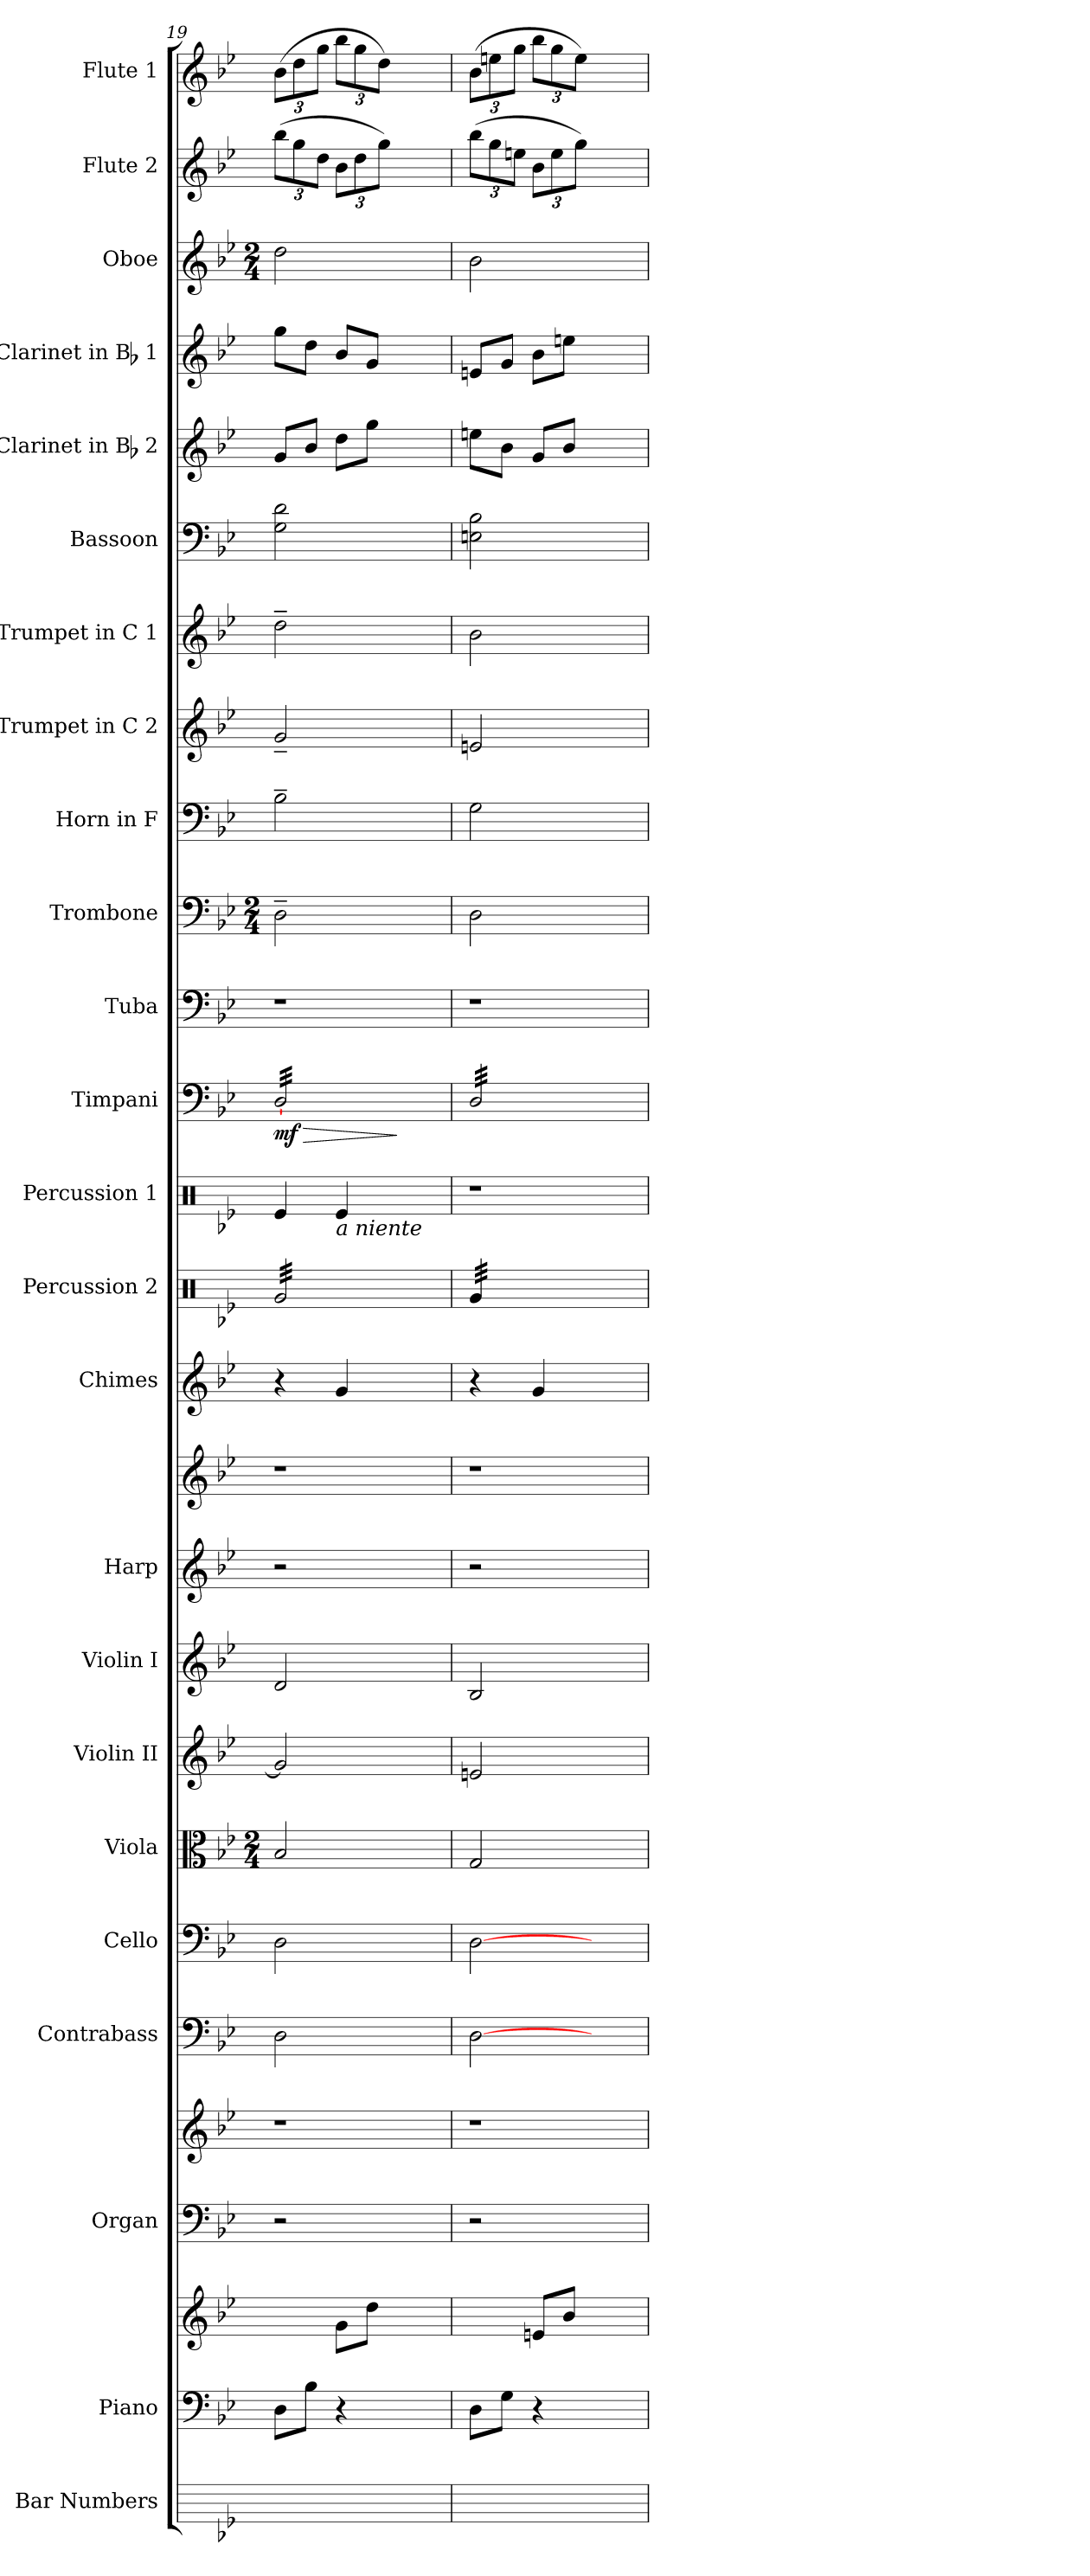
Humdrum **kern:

**kern	**kern	**kern	**kern	**kern	**kern	**kern	**kern	**kern	**kern	**kern	**kern	**kern	**kern	**kern	**kern	**dynam	**kern	**kern	**kern	**kern	**kern	**kern	**kern	**kern	**kern	**kern	**kern
*part24	*part23	*part23	*part22	*part22	*part21	*part20	*part19	*part18	*part17	*part16	*part16	*part15	*part14	*part13	*part12	*part12	*part11	*part10	*part9	*part8	*part7	*part6	*part5	*part4	*part3	*part2	*part1
*staff27	*staff26	*staff25	*staff24	*staff23	*staff22	*staff21	*staff20	*staff19	*staff18	*staff17	*staff16	*staff15	*staff14	*staff13	*staff12	*staff12	*staff11	*staff10	*staff9	*staff8	*staff7	*staff6	*staff5	*staff4	*staff3	*staff2	*staff1
*I"Bar Numbers	*I"Piano	*	*I"Organ	*	*I"Contrabass	*I"Cello	*I"Viola	*I"Violin II	*I"Violin I	*I"Harp	*	*I"Chimes	*I"Percussion 2	*I"Percussion 1	*I"Timpani	*	*I"Tuba	*I"Trombone	*I"Horn in F	*I"Trumpet in C 2	*I"Trumpet in C 1	*I"Bassoon	*I"Clarinet in Bb 2	*I"Clarinet in Bb 1	*I"Oboe	*I"Flute 2	*I"Flute 1
*	*I'Pno.	*	*I'Org.	*	*I'Cb.	*	*I'Vla.	*I'Vln. II	*I'Vln. I	*I'Hp.	*	*I'Chm.	*I'Perc. 2	*I'Perc. 1	*I'Timp.	*	*I'Tuba	*I'Tbn.	*	*I'Tpt 2	*I'Tpt 1	*I'Bsn.	*I'Cl 2	*I'Cl 1	*I'Ob.	*I'Fl 2	*I'Fl 1
*	*clefF4	*clefG2	*clefF4	*clefG2	*clefF4	*clefF4	*clefC3	*clefG2	*clefG2	*clefG2	*clefG2	*clefG2	*clefX	*clefX	*clefF4	*	*clefF4	*clefF4	*clefF4	*clefG2	*clefG2	*clefF4	*clefG2	*clefG2	*clefG2	*clefG2	*clefG2
*	*	*	*	*	*ITrd7c12	*	*	*	*	*	*	*	*	*	*	*	*	*	*	*	*	*	*	*	*	*	*
*k[b-e-]	*k[b-e-]	*k[b-e-]	*k[b-e-]	*k[b-e-]	*k[b-e-]	*k[b-e-]	*k[b-e-]	*k[b-e-]	*k[b-e-]	*k[b-e-]	*k[b-e-]	*k[b-e-]	*k[b-e-]	*k[b-e-]	*k[b-e-]	*	*k[b-e-]	*k[b-e-]	*k[b-e-]	*k[b-e-]	*k[b-e-]	*k[b-e-]	*k[b-e-]	*k[b-e-]	*k[b-e-]	*k[b-e-]	*k[b-e-]
*B-:	*B-:	*B-:	*B-:	*B-:	*B-:	*B-:	*B-:	*B-:	*B-:	*B-:	*B-:	*B-:	*B-:	*B-:	*B-:	*	*B-:	*B-:	*B-:	*B-:	*B-:	*B-:	*B-:	*B-:	*B-:	*B-:	*B-:
*	*	*	*	*	*	*	*M2/4	*	*	*	*	*	*	*	*	*	*	*M2/4	*	*	*	*	*	*	*M2/4	*	*
=19	=19	=19	=19	=19	=19	=19	=19	=19	=19	=19	=19	=19	=19	=19	=19	=19	=19	=19	=19	=19	=19	=19	=19	=19	=19	=19	=19
!	!	!	!	!	!	!	!	!	!	!	!	!	!LO:N:head=solid	!LO:N:head=solid	!	!LO:HP:b	!	!	!	!	!	!	!	!	!	!	!
!	!	!	!	!	!	!	!	!	!	!	!	!	!	!	!	!LO:DY:n=1:b	!	!	!	!	!	!	!	!	!	!	!
*	*	*	*	*	*	*	*	*	*	*	*	*	*tremolo	*	*	*	*	*	*	*	*	*	*	*	*	*	*
*	*	*	*	*	*	*	*	*	*	*	*	*	*	*	*tremolo	*	*	*	*	*	*	*	*	*	*	*	*
1ryy	8D\L	4ryy	2r	1r	2DD\	2D\	2B-/	2g/]	2d/	2r	1r	4r	32Rg/LLL	4Re</	[32D/LLL	> mf	1r	2D~>\	2B-i~>\	2g~</	2dd~>\	2G\ 2d\	8g/L	8gg\L	2dd\	(>12bb-i\L	(>12b-i\L
.	.	.	.	.	.	.	.	.	.	.	.	.	32Rg/	.	32D/	.	.	.	.	.	.	.	.	.	.	.	.
.	.	.	.	.	.	.	.	.	.	.	.	.	32Rg/	.	32D/	.	.	.	.	.	.	.	.	.	.	.	.
.	.	.	.	.	.	.	.	.	.	.	.	.	.	.	.	.	.	.	.	.	.	.	.	.	.	12gg\	12dd\
.	.	.	.	.	.	.	.	.	.	.	.	.	32Rg/	.	32D/	.	.	.	.	.	.	.	.	.	.	.	.
.	8B-\J	.	.	.	.	.	.	.	.	.	.	.	32Rg/	.	32D/	.	.	.	.	.	.	.	8b-i/J	8dd\J	.	.	.
.	.	.	.	.	.	.	.	.	.	.	.	.	32Rg/	.	32D/	.	.	.	.	.	.	.	.	.	.	.	.
.	.	.	.	.	.	.	.	.	.	.	.	.	.	.	.	.	.	.	.	.	.	.	.	.	.	12dd\J	12gg\J
.	.	.	.	.	.	.	.	.	.	.	.	.	32Rg/	.	32D/	.	.	.	.	.	.	.	.	.	.	.	.
.	.	.	.	.	.	.	.	.	.	.	.	.	32Rg/	.	32D/	.	.	.	.	.	.	.	.	.	.	.	.
!	!	!	!	!	!	!	!	!	!	!	!	!	!	!LO:TX:b:i:t=a niente	!	!	!	!	!	!	!	!	!	!	!	!	!
!	!	!	!	!	!	!	!	!	!	!	!	!	!	!LO:N:head=solid	!	!	!	!	!	!	!	!	!	!	!	!	!
.	4r	8g\L	.	.	.	.	.	.	.	.	.	4g/	32Rg/	4Re</	32D/	.	.	.	.	.	.	.	8dd\L	8b-/L	.	12b-\L	12bb-\L
.	.	.	.	.	.	.	.	.	.	.	.	.	32Rg/	.	32D/	.	.	.	.	.	.	.	.	.	.	.	.
.	.	.	.	.	.	.	.	.	.	.	.	.	32Rg/	.	32D/	.	.	.	.	.	.	.	.	.	.	.	.
.	.	.	.	.	.	.	.	.	.	.	.	.	.	.	.	.	.	.	.	.	.	.	.	.	.	12dd\	12gg\
.	.	.	.	.	.	.	.	.	.	.	.	.	32Rg/	.	32D/	.	.	.	.	.	.	.	.	.	.	.	.
.	.	8dd\J	.	.	.	.	.	.	.	.	.	.	32Rg/	.	32D/	.	.	.	.	.	.	.	8gg\J	8g/J	.	.	.
.	.	.	.	.	.	.	.	.	.	.	.	.	32Rg/	.	32D/	.	.	.	.	.	.	.	.	.	.	.	.
.	.	.	.	.	.	.	.	.	.	.	.	.	.	.	.	.	.	.	.	.	.	.	.	.	.	12gg\J)	12dd\J)
.	.	.	.	.	.	.	.	.	.	.	.	.	32Rg/	.	32D/	.	.	.	.	.	.	.	.	.	.	.	.
.	.	.	.	.	.	.	.	.	.	.	.	.	32Rg/JJJ	.	32D/JJJ	.	.	.	.	.	.	.	.	.	.	.	.
.	2ryy	2ryy	2ryy	.	2ryy	2ryy	2ryy	2ryy	2ryy	2ryy	.	2ryy	2ryy	2ryy	2ryy	]	.	2ryy	2ryy	2ryy	2ryy	2ryy	2ryy	2ryy	2ryy	2ryy	2ryy
=20	=20	=20	=20	=20	=20	=20	=20	=20	=20	=20	=20	=20	=20	=20	=20	=20	=20	=20	=20	=20	=20	=20	=20	=20	=20	=20	=20
!	!	!	!	!	!	!	!	!	!	!	!	!	!LO:N:head=solid	!	!	!	!	!	!	!	!	!	!	!	!	!	!
1ryy	8D\L	4ryy	2r	1r	[2DD\	[2D\	2G/	2en/	2B-/	2r	1r	4r	32Rg/LLL	1r	32D/LLL	.	1r	2D\	2G\	2en/	2b-\	2En\ 2B-\	8een\L	8en/L	2b-\	(>12bb-\L	(>12b-\L
.	.	.	.	.	.	.	.	.	.	.	.	.	32Rg/	.	32D/	.	.	.	.	.	.	.	.	.	.	.	.
.	.	.	.	.	.	.	.	.	.	.	.	.	32Rg/	.	32D/	.	.	.	.	.	.	.	.	.	.	.	.
.	.	.	.	.	.	.	.	.	.	.	.	.	.	.	.	.	.	.	.	.	.	.	.	.	.	12gg\	12een\
.	.	.	.	.	.	.	.	.	.	.	.	.	32Rg/	.	32D/	.	.	.	.	.	.	.	.	.	.	.	.
.	8G\J	.	.	.	.	.	.	.	.	.	.	.	32Rg/	.	32D/	.	.	.	.	.	.	.	8b-\J	8g/J	.	.	.
.	.	.	.	.	.	.	.	.	.	.	.	.	32Rg/	.	32D/	.	.	.	.	.	.	.	.	.	.	.	.
.	.	.	.	.	.	.	.	.	.	.	.	.	.	.	.	.	.	.	.	.	.	.	.	.	.	12een\J	12gg\J
.	.	.	.	.	.	.	.	.	.	.	.	.	32Rg/	.	32D/	.	.	.	.	.	.	.	.	.	.	.	.
.	.	.	.	.	.	.	.	.	.	.	.	.	32Rg/	.	32D/	.	.	.	.	.	.	.	.	.	.	.	.
.	4r	8en/L	.	.	.	.	.	.	.	.	.	4g/	32Rg/	.	32D/	.	.	.	.	.	.	.	8g/L	8b-\L	.	12b-\L	12bb-\L
.	.	.	.	.	.	.	.	.	.	.	.	.	32Rg/	.	32D/	.	.	.	.	.	.	.	.	.	.	.	.
.	.	.	.	.	.	.	.	.	.	.	.	.	32Rg/	.	32D/	.	.	.	.	.	.	.	.	.	.	.	.
.	.	.	.	.	.	.	.	.	.	.	.	.	.	.	.	.	.	.	.	.	.	.	.	.	.	12ee\	12gg\
.	.	.	.	.	.	.	.	.	.	.	.	.	32Rg/	.	32D/	.	.	.	.	.	.	.	.	.	.	.	.
.	.	8b-/J	.	.	.	.	.	.	.	.	.	.	32Rg/	.	32D/	.	.	.	.	.	.	.	8b-/J	8een\J	.	.	.
.	.	.	.	.	.	.	.	.	.	.	.	.	32Rg/	.	32D/	.	.	.	.	.	.	.	.	.	.	.	.
.	.	.	.	.	.	.	.	.	.	.	.	.	.	.	.	.	.	.	.	.	.	.	.	.	.	12gg\J)	12ee\J)
.	.	.	.	.	.	.	.	.	.	.	.	.	32Rg/	.	32D/	.	.	.	.	.	.	.	.	.	.	.	.
.	.	.	.	.	.	.	.	.	.	.	.	.	32Rg/JJJ	.	32D/JJJ	.	.	.	.	.	.	.	.	.	.	.	.
*	*	*	*	*	*	*	*	*	*	*	*	*	*	*	*Xtremolo	*	*	*	*	*	*	*	*	*	*	*	*
*	*	*	*	*	*	*	*	*	*	*	*	*	*Xtremolo	*	*	*	*	*	*	*	*	*	*	*	*	*	*
.	2ryy	2ryy	2ryy	.	2ryy	2ryy	2ryy	2ryy	2ryy	2ryy	.	2ryy	2ryy	.	2ryy	.	.	2ryy	2ryy	2ryy	2ryy	2ryy	2ryy	2ryy	2ryy	2ryy	2ryy
=	=	=	=	=	=	=	=	=	=	=	=	=	=	=	=	=	=	=	=	=	=	=	=	=	=	=	=
*-	*-	*-	*-	*-	*-	*-	*-	*-	*-	*-	*-	*-	*-	*-	*-	*-	*-	*-	*-	*-	*-	*-	*-	*-	*-	*-	*-
